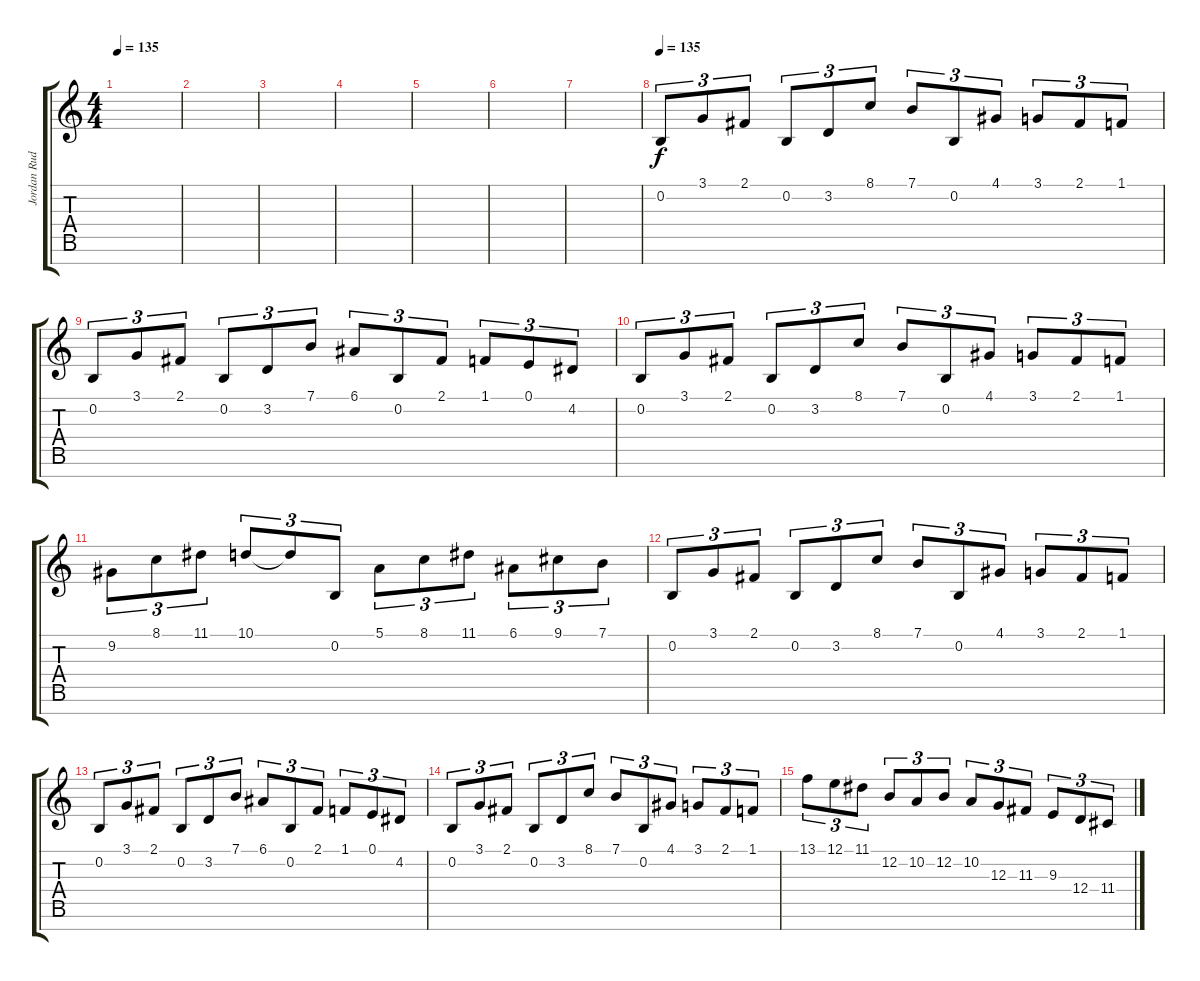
\track ("Jordan Rudess Synth Strings" "Jordan Rud") {instrument synthstrings1}
\staff {score tabs}
\tuning (E4 B3 G3 D3 A2 E2 B1) {hide}
\ts (4 4)
\tempo 135
\clef g2
\ks c
|
|
|
|
|
|
|
\tempo 135
0.2.8{tu (3 2) instrument lead2sawtooth} 3.1.8{tu (3 2)} 2.1.8{tu (3 2)} 0.2.8{tu (3 2)} 3.2.8{tu (3 2)} 8.1.8{tu (3 2)} 7.1.8{tu (3 2)} 0.2.8{tu (3 2)} 4.1.8{tu (3 2)} 3.1.8{tu (3 2)} 2.1.8{tu (3 2)} 1.1.8{tu (3 2)} |
0.2.8{tu (3 2)} 3.1.8{tu (3 2)} 2.1.8{tu (3 2)} 0.2.8{tu (3 2)} 3.2.8{tu (3 2)} 7.1.8{tu (3 2)} 6.1.8{tu (3 2)} 0.2.8{tu (3 2)} 2.1.8{tu (3 2)} 1.1.8{tu (3 2)} 0.1.8{tu (3 2)} 4.2.8{tu (3 2)} |
0.2.8{tu (3 2)} 3.1.8{tu (3 2)} 2.1.8{tu (3 2)} 0.2.8{tu (3 2)} 3.2.8{tu (3 2)} 8.1.8{tu (3 2)} 7.1.8{tu (3 2)} 0.2.8{tu (3 2)} 4.1.8{tu (3 2)} 3.1.8{tu (3 2)} 2.1.8{tu (3 2)} 1.1.8{tu (3 2)} |
9.2.8{tu (3 2)} 8.1.8{tu (3 2)} 11.1.8{tu (3 2)} 10.1.8{tu (3 2)} 10.1{t}.8{tu (3 2)} 0.2.8{tu (3 2)} 5.1.8{tu (3 2)} 8.1.8{tu (3 2)} 11.1.8{tu (3 2)} 6.1.8{tu (3 2)} 9.1.8{tu (3 2)} 7.1.8{tu (3 2)} |
0.2.8{tu (3 2)} 3.1.8{tu (3 2)} 2.1.8{tu (3 2)} 0.2.8{tu (3 2)} 3.2.8{tu (3 2)} 8.1.8{tu (3 2)} 7.1.8{tu (3 2)} 0.2.8{tu (3 2)} 4.1.8{tu (3 2)} 3.1.8{tu (3 2)} 2.1.8{tu (3 2)} 1.1.8{tu (3 2)} |
0.2.8{tu (3 2)} 3.1.8{tu (3 2)} 2.1.8{tu (3 2)} 0.2.8{tu (3 2)} 3.2.8{tu (3 2)} 7.1.8{tu (3 2)} 6.1.8{tu (3 2)} 0.2.8{tu (3 2)} 2.1.8{tu (3 2)} 1.1.8{tu (3 2)} 0.1.8{tu (3 2)} 4.2.8{tu (3 2)} |
0.2.8{tu (3 2)} 3.1.8{tu (3 2)} 2.1.8{tu (3 2)} 0.2.8{tu (3 2)} 3.2.8{tu (3 2)} 8.1.8{tu (3 2)} 7.1.8{tu (3 2)} 0.2.8{tu (3 2)} 4.1.8{tu (3 2)} 3.1.8{tu (3 2)} 2.1.8{tu (3 2)} 1.1.8{tu (3 2)} |
13.1.8{tu (3 2)} 12.1.8{tu (3 2)} 11.1.8{tu (3 2)} 12.2.8{tu (3 2)} 10.2.8{tu (3 2)} 12.2.8{tu (3 2)} 10.2.8{tu (3 2)} 12.3.8{tu (3 2)} 11.3.8{tu (3 2)} 9.3.8{tu (3 2)} 12.4.8{tu (3 2)} 11.4.8{tu (3 2)}
